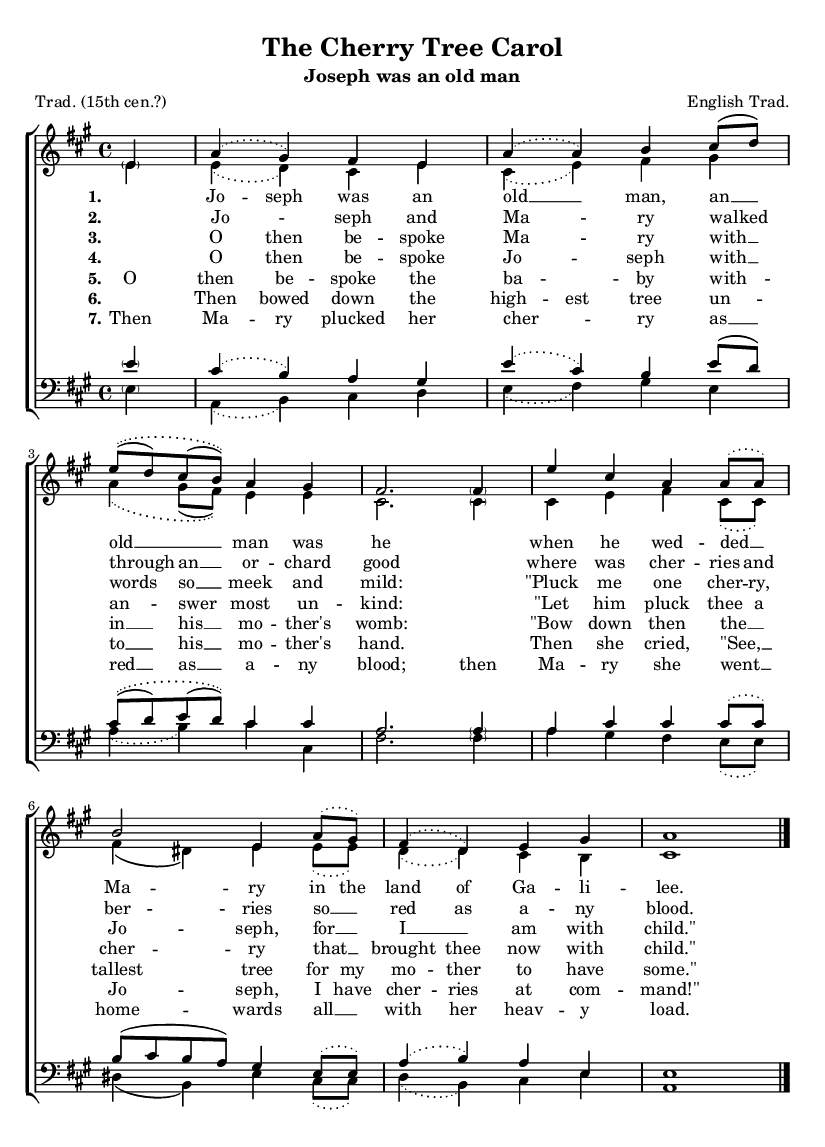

\version "2.14.0"
\header {
  filename = "cherry_tree.ly"
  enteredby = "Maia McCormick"
  composer = "English Trad."
  poet = "Trad. (15th cen.?)"
  title = "The Cherry Tree Carol"
  subtitle = "Joseph was an old man"
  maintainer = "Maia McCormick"
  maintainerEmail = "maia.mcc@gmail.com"
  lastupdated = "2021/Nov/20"
}

\include "header.ly"

global= {
  \preamble

  \time 4/4
  \key a \major
}

sop = \context Voice = "sop" \relative c'   {
  \voiceOne \slurDotted \phrasingSlurDotted
  \partial 4 \parenthesize e4
  a( gis) fis e |
  a( a) b4 \slurSolid cis8( d) | \break
  e\(( d) cis( b)\) a4 gis |
  fis2. \parenthesize fis4 |

  \slurDotted
  e'4 cis a a8( a) | \break
  b2 e,4 a8( gis) |
  fis4( d) e gis |
  a1 \bar "|."
}

alto=\context Voice = "alto" \relative c'  {
  \voiceTwo \slurDotted \phrasingSlurDotted
  \partial 4 \parenthesize e4
  e( d) cis e |
  cis( e) fis gis |
  \slurSolid
  a\( gis8( fis)\) e4 e |
  cis2. \parenthesize cis4 |

  \slurDotted
  cis e fis cis8 (cis) |
  \slurSolid
  fis4( dis) e \slurDotted e8( e)|
  d4( d) cis b |
  cis1 \bar "|."
}

tenor = \context Voice = "tenor" \relative c' {
  \voiceOne \phrasingSlurDotted
  \partial 4 \parenthesize e4
  \slurDotted
  cis( b) a gis |
  e'( cis) b \slurSolid e8( d) |
  cis\(( d) e( d)\) cis4 cis |
  a2. \parenthesize a4 |

  \slurDotted
  a cis cis cis8( cis) | \slurSolid
  b( cis b a) gis4 \slurDotted e8( e) |
  a4( b) a e |
  e1 \bar "|."
}

bass = \context Voice = "bass" \relative c {
  \voiceTwo
  \partial 4 \parenthesize e4
  \slurDotted
  a,4( b) cis d |
  e( fis) gis e |
  a( b) cis cis, |
  fis2. \parenthesize fis4 |

  \slurDotted
  a gis fis e8( e) | \slurSolid
  dis4( b) e \slurDotted cis8( cis) |
  d4( b) cis e |
  a,1 \bar "|."
}
accomp=\chordmode {

}


stanzaa = \lyricmode {
  \set ignoreMelismata = ##t
  \skip 1
  Jo -- seph was an old __ _ man,
  an __ _ old __ _ _ _ man was he \skip 1
  when he wed -- ded __ _ Ma -- ry
  in the land of Ga -- li -- lee.
}
stanzab = \lyricmode {
  \skip 1
  Jo  -- seph and Ma -- ry
  walked \set ignoreMelismata = ##t
    through _ an __ _ or -- chard good \skip 1
  where was cher -- ries and ber -- ries
  so __ _ red as a -- ny blood.
}
stanzac = \lyricmode {
  \set ignoreMelismata = ##t
  \skip 1
  O then \set ignoreMelismata = ##f
    be -- spoke Ma -- ry
  with __ words so __ meek and mild: \skip 1

  \set ignoreMelismata = ##t
  "\"Pluck" me one cher -- ry, Jo -- seph,
  for __ _ I __ _ am with "child.\""
}
stanzad = \lyricmode {
  \set ignoreMelismata = ##t
  \skip 1
  O then \set ignoreMelismata = ##f
    be -- spoke Jo -- seph
  with __ an -- swer most un -- kind: \skip 1
  \set ignoreMelismata = ##t
  "\"Let" him pluck thee a cher -- ry
  that __ _ brought thee now with "child.\""
}

stanzae = \lyricmode {
  \set ignoreMelismata = ##t
  O then \set ignoreMelismata = ##f
    be -- spoke the ba -- by
  with -- in __ his __ mo -- ther's womb: \skip1
  "\"Bow" down then the __ tallest tree
  \set ignoreMelismata = ##t
  for my mo -- ther to have "some.\""
}

stanzaf = \lyricmode {
  \set ignoreMelismata = ##t
  \skip 1
  Then bowed down the high -- est tree
  \set ignoreMelismata = ##f
  un -- to __ his __ mo -- ther's hand. \skip1
  Then she cried, "\"See," __ Jo -- seph,
  \set ignoreMelismata = ##t
  I have cher -- ries at com -- "mand!\""
}

stanzag = \lyricmode {
  \set ignoreMelismata = ##t
  Then Ma -- ry \set ignoreMelismata = ##f
    plucked her cher -- ry
  as __ red __ as __ a -- ny blood;
  then Ma -- ry she went __ home -- wards
  all __ \set ignoreMelismata = ##t
    with her heav -- y load.

}

\score {
  \context ChoirStaff <<
    \unset ChoirStaff.melismaBusyProperties
    \context Staff ="upper"  { \clef "G" <<
      \global
      \sop
      \alto
    >>}

    \lyricsto "sop" \context Lyrics = "stanza-1" {
      \set stanza = "1."
      \stanzaa }
    \lyricsto "sop" \context Lyrics = "stanza-2" {
      \set stanza = "2."
      \stanzab }
    \lyricsto "sop" \context Lyrics = "stanza-3" {
      \set stanza = "3."
      \stanzac }
    \lyricsto "sop" \context Lyrics = "stanza-4" {
      \set stanza = "4."
      \stanzad }
    \lyricsto "sop" \context Lyrics = "stanza-5" {
      \set stanza = "5."
      \stanzae }
    \lyricsto "sop" \context Lyrics = "stanza-6" {
      \set stanza = "6."
      \stanzaf }
    \lyricsto "sop" \context Lyrics = "stanza-7" {
      \set stanza = "7."
      \stanzag }
    \context Staff = "lower"  { \clef "F"<<
      \global
      \tenor
      \bass
    >>}
  >>
}
